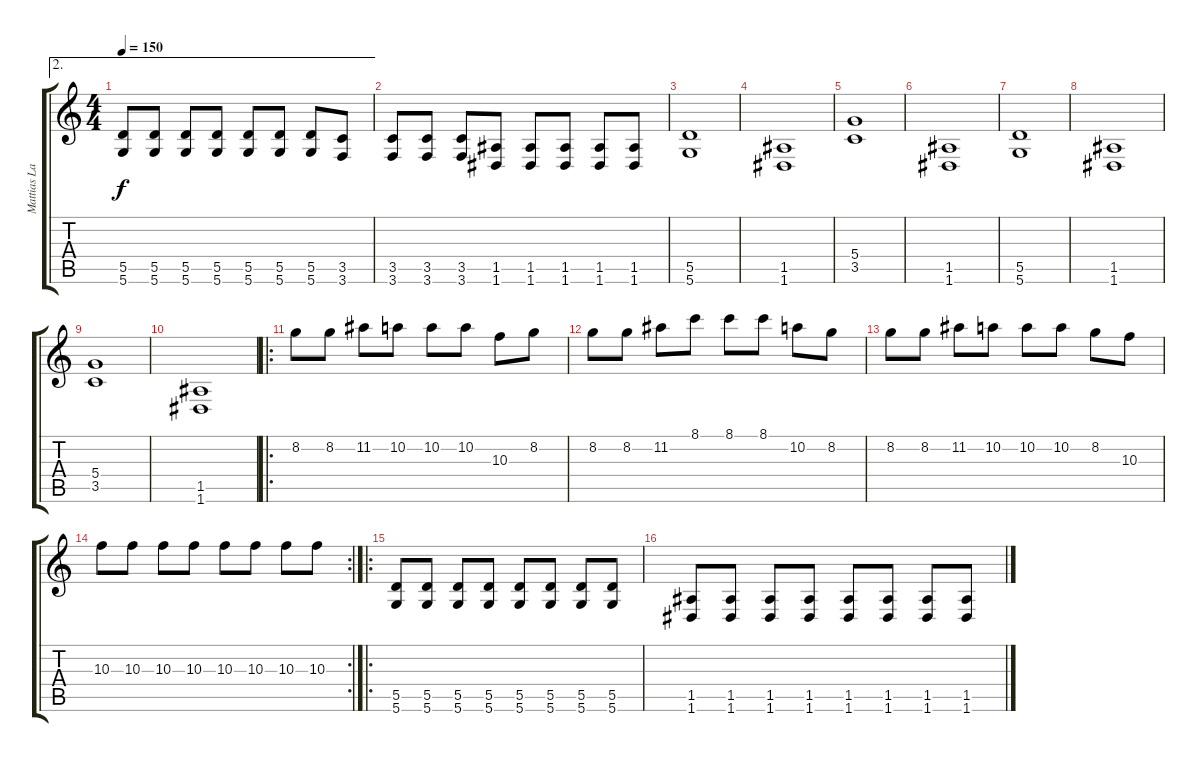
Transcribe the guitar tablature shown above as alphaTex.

\track ("Mattias Larsson - Lead and rhythm guitar" "Mattias La") {instrument overdrivenguitar}
\staff {score tabs}
\tuning (E4 B3 G3 D3 A2 D2) {hide}
\ae 2
\ts (4 4)
\tempo 150
\clef g2
\ks c
(5.5 5.6).8{dy f} (5.5 5.6).8 (5.5 5.6).8 (5.5 5.6).8 (5.5 5.6).8 (5.5 5.6).8 (5.5 5.6).8 (3.5 3.6).8 |
(3.5 3.6).8 (3.5 3.6).8 (3.5 3.6).8 (1.5 1.6).8 (1.5 1.6).8 (1.5 1.6).8 (1.5 1.6).8 (1.5 1.6).8 |
(5.5 5.6).1{volume 13} |
(1.5 1.6).1 |
(5.4 3.5).1 |
(1.5 1.6).1 |
(5.5 5.6).1 |
(1.5 1.6).1 |
(5.4 3.5).1 |
(1.5 1.6).1 |
\ro
8.2.8 8.2.8 11.2.8 10.2.8 10.2.8 10.2.8 10.3.8 8.2.8 |
8.2.8 8.2.8 11.2.8 8.1.8 8.1.8 8.1.8 10.2.8 8.2.8 |
8.2.8 8.2.8 11.2.8 10.2.8 10.2.8 10.2.8 8.2.8 10.3.8 |
\rc 2
10.3.8 10.3.8 10.3.8 10.3.8 10.3.8 10.3.8 10.3.8 10.3.8 |
\ro
(5.5 5.6).8{volume 6} (5.5 5.6).8 (5.5 5.6).8 (5.5 5.6).8 (5.5 5.6).8 (5.5 5.6).8 (5.5 5.6).8 (5.5 5.6).8 |
(1.5 1.6).8 (1.5 1.6).8 (1.5 1.6).8 (1.5 1.6).8 (1.5 1.6).8 (1.5 1.6).8 (1.5 1.6).8 (1.5 1.6).8
